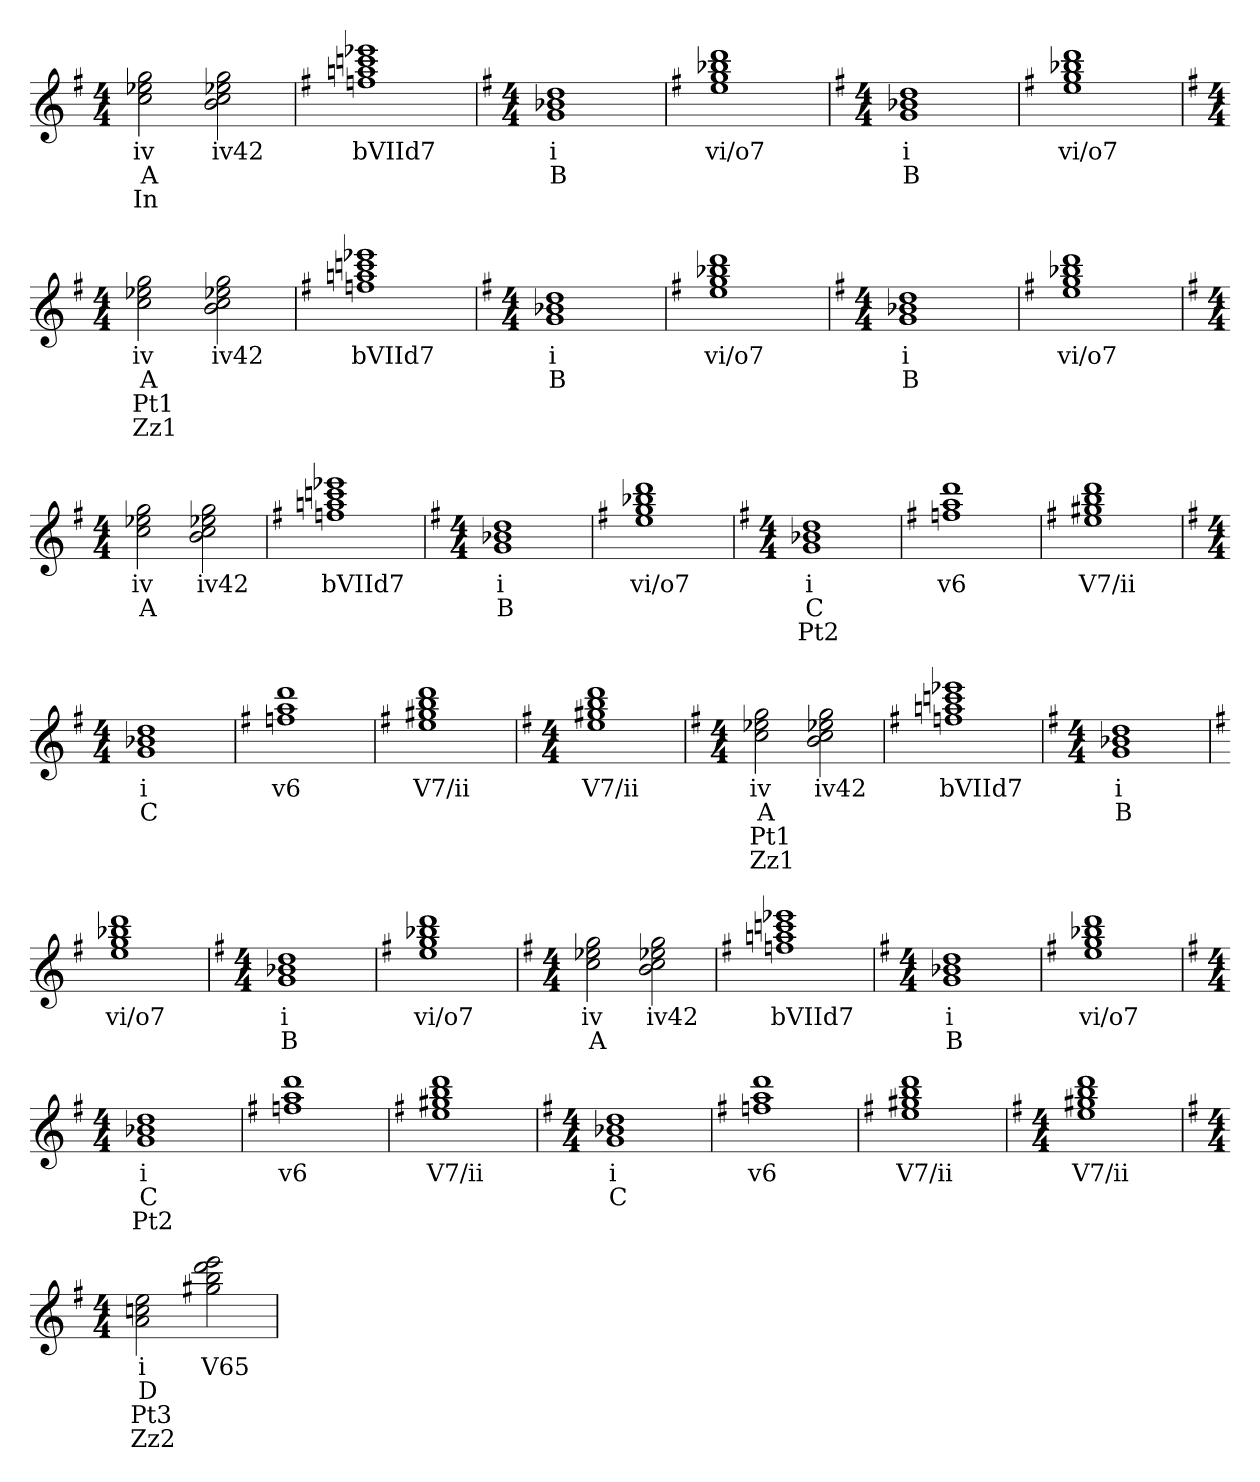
**kern	**text	**text	**text	**text
*part1	*part1	*part1	*part1	*part1
*staff1	*staff1	*staff1	*staff1	*staff1
*k[f#]	*	*	*	*
*G:	*	*	*	*
*M4/4	*	*	*	*
=	=	=	=	=
2cc 2ee-X 2gg	iv	A	In	.
2b 2cc 2ee-X 2gg	iv42	.	.	.
=	=	=	=	=
*k[f#]	*	*	*	*
*G:	*	*	*	*
1ffn 1aan 1cccn 1eee-X	bVIId7	.	.	.
=	=	=	=	=
*k[f#]	*	*	*	*
*G:	*	*	*	*
*M4/4	*	*	*	*
1g 1b-X 1dd	i	B	.	.
=	=	=	=	=
*k[f#]	*	*	*	*
*G:	*	*	*	*
1ee 1gg 1bb-X 1ddd	vi/o7	.	.	.
=	=	=	=	=
*k[f#]	*	*	*	*
*G:	*	*	*	*
*M4/4	*	*	*	*
1g 1b-X 1dd	i	B	.	.
=	=	=	=	=
*k[f#]	*	*	*	*
*G:	*	*	*	*
1ee 1gg 1bb-X 1ddd	vi/o7	.	.	.
=	=	=	=	=
*k[f#]	*	*	*	*
*G:	*	*	*	*
*M4/4	*	*	*	*
2cc 2ee-X 2gg	iv	A	Pt1	Zz1
2b 2cc 2ee-X 2gg	iv42	.	.	.
=	=	=	=	=
*k[f#]	*	*	*	*
*G:	*	*	*	*
1ffn 1aan 1cccn 1eee-X	bVIId7	.	.	.
=	=	=	=	=
*k[f#]	*	*	*	*
*G:	*	*	*	*
*M4/4	*	*	*	*
1g 1b-X 1dd	i	B	.	.
=	=	=	=	=
*k[f#]	*	*	*	*
*G:	*	*	*	*
1ee 1gg 1bb-X 1ddd	vi/o7	.	.	.
=	=	=	=	=
*k[f#]	*	*	*	*
*G:	*	*	*	*
*M4/4	*	*	*	*
1g 1b-X 1dd	i	B	.	.
=	=	=	=	=
*k[f#]	*	*	*	*
*G:	*	*	*	*
1ee 1gg 1bb-X 1ddd	vi/o7	.	.	.
=	=	=	=	=
*k[f#]	*	*	*	*
*G:	*	*	*	*
*M4/4	*	*	*	*
2cc 2ee-X 2gg	iv	A	.	.
2b 2cc 2ee-X 2gg	iv42	.	.	.
=	=	=	=	=
*k[f#]	*	*	*	*
*G:	*	*	*	*
1ffn 1aan 1cccn 1eee-X	bVIId7	.	.	.
=	=	=	=	=
*k[f#]	*	*	*	*
*G:	*	*	*	*
*M4/4	*	*	*	*
1g 1b-X 1dd	i	B	.	.
=	=	=	=	=
*k[f#]	*	*	*	*
*G:	*	*	*	*
1ee 1gg 1bb-X 1ddd	vi/o7	.	.	.
=	=	=	=	=
*k[f#]	*	*	*	*
*G:	*	*	*	*
*M4/4	*	*	*	*
1g 1b-X 1dd	i	C	Pt2	.
=	=	=	=	=
*k[f#]	*	*	*	*
*G:	*	*	*	*
1ffn 1aa 1ddd	v6	.	.	.
=	=	=	=	=
*k[f#]	*	*	*	*
*G:	*	*	*	*
1ee 1gg#X 1bb 1ddd	V7/ii	.	.	.
=	=	=	=	=
*k[f#]	*	*	*	*
*G:	*	*	*	*
*M4/4	*	*	*	*
1g 1b-X 1dd	i	C	.	.
=	=	=	=	=
*k[f#]	*	*	*	*
*G:	*	*	*	*
1ffn 1aa 1ddd	v6	.	.	.
=	=	=	=	=
*k[f#]	*	*	*	*
*G:	*	*	*	*
1ee 1gg#X 1bb 1ddd	V7/ii	.	.	.
=	=	=	=	=
*k[f#]	*	*	*	*
*G:	*	*	*	*
*M4/4	*	*	*	*
1ee 1gg#X 1bb 1ddd	V7/ii	.	.	.
=	=	=	=	=
*k[f#]	*	*	*	*
*G:	*	*	*	*
*M4/4	*	*	*	*
2cc 2ee-X 2gg	iv	A	Pt1	Zz1
2b 2cc 2ee-X 2gg	iv42	.	.	.
=	=	=	=	=
*k[f#]	*	*	*	*
*G:	*	*	*	*
1ffn 1aan 1cccn 1eee-X	bVIId7	.	.	.
=	=	=	=	=
*k[f#]	*	*	*	*
*G:	*	*	*	*
*M4/4	*	*	*	*
1g 1b-X 1dd	i	B	.	.
=	=	=	=	=
*k[f#]	*	*	*	*
*G:	*	*	*	*
1ee 1gg 1bb-X 1ddd	vi/o7	.	.	.
=	=	=	=	=
*k[f#]	*	*	*	*
*G:	*	*	*	*
*M4/4	*	*	*	*
1g 1b-X 1dd	i	B	.	.
=	=	=	=	=
*k[f#]	*	*	*	*
*G:	*	*	*	*
1ee 1gg 1bb-X 1ddd	vi/o7	.	.	.
=	=	=	=	=
*k[f#]	*	*	*	*
*G:	*	*	*	*
*M4/4	*	*	*	*
2cc 2ee-X 2gg	iv	A	.	.
2b 2cc 2ee-X 2gg	iv42	.	.	.
=	=	=	=	=
*k[f#]	*	*	*	*
*G:	*	*	*	*
1ffn 1aan 1cccn 1eee-X	bVIId7	.	.	.
=	=	=	=	=
*k[f#]	*	*	*	*
*G:	*	*	*	*
*M4/4	*	*	*	*
1g 1b-X 1dd	i	B	.	.
=	=	=	=	=
*k[f#]	*	*	*	*
*G:	*	*	*	*
1ee 1gg 1bb-X 1ddd	vi/o7	.	.	.
=	=	=	=	=
*k[f#]	*	*	*	*
*G:	*	*	*	*
*M4/4	*	*	*	*
1g 1b-X 1dd	i	C	Pt2	.
=	=	=	=	=
*k[f#]	*	*	*	*
*G:	*	*	*	*
1ffn 1aa 1ddd	v6	.	.	.
=	=	=	=	=
*k[f#]	*	*	*	*
*G:	*	*	*	*
1ee 1gg#X 1bb 1ddd	V7/ii	.	.	.
=	=	=	=	=
*k[f#]	*	*	*	*
*G:	*	*	*	*
*M4/4	*	*	*	*
1g 1b-X 1dd	i	C	.	.
=	=	=	=	=
*k[f#]	*	*	*	*
*G:	*	*	*	*
1ffn 1aa 1ddd	v6	.	.	.
=	=	=	=	=
*k[f#]	*	*	*	*
*G:	*	*	*	*
1ee 1gg#X 1bb 1ddd	V7/ii	.	.	.
=	=	=	=	=
*k[f#]	*	*	*	*
*G:	*	*	*	*
*M4/4	*	*	*	*
1ee 1gg#X 1bb 1ddd	V7/ii	.	.	.
=	=	=	=	=
*k[f#]	*	*	*	*
*G:	*	*	*	*
*M4/4	*	*	*	*
2a 2ccn 2ee	i	D	Pt3	Zz2
2gg#X 2bb 2ddd 2eee	V65	.	.	.
=	=	=	=	=
*-	*-	*-	*-	*-
